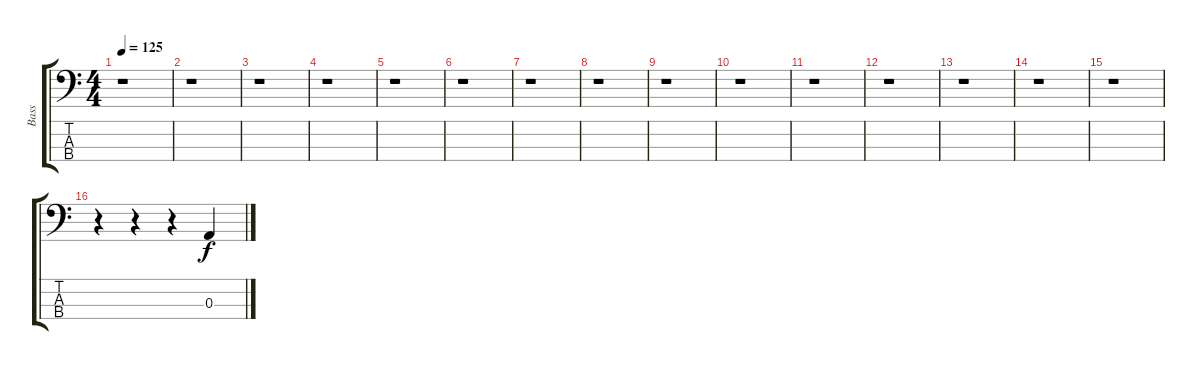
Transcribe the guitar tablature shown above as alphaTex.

\track ("Bass" "Bass") {instrument acousticbass}
\staff {score tabs}
\tuning (G2 D2 A1 D1) {hide}
\ts (4 4)
\tempo 125
\clef f4
\ks c
r.1{dy f} |
r.1 |
r.1 |
r.1 |
r.1 |
r.1 |
r.1 |
r.1 |
r.1 |
r.1 |
r.1 |
r.1 |
r.1 |
r.1 |
r.1 |
r.4 r.4 r.4 0.3.4
